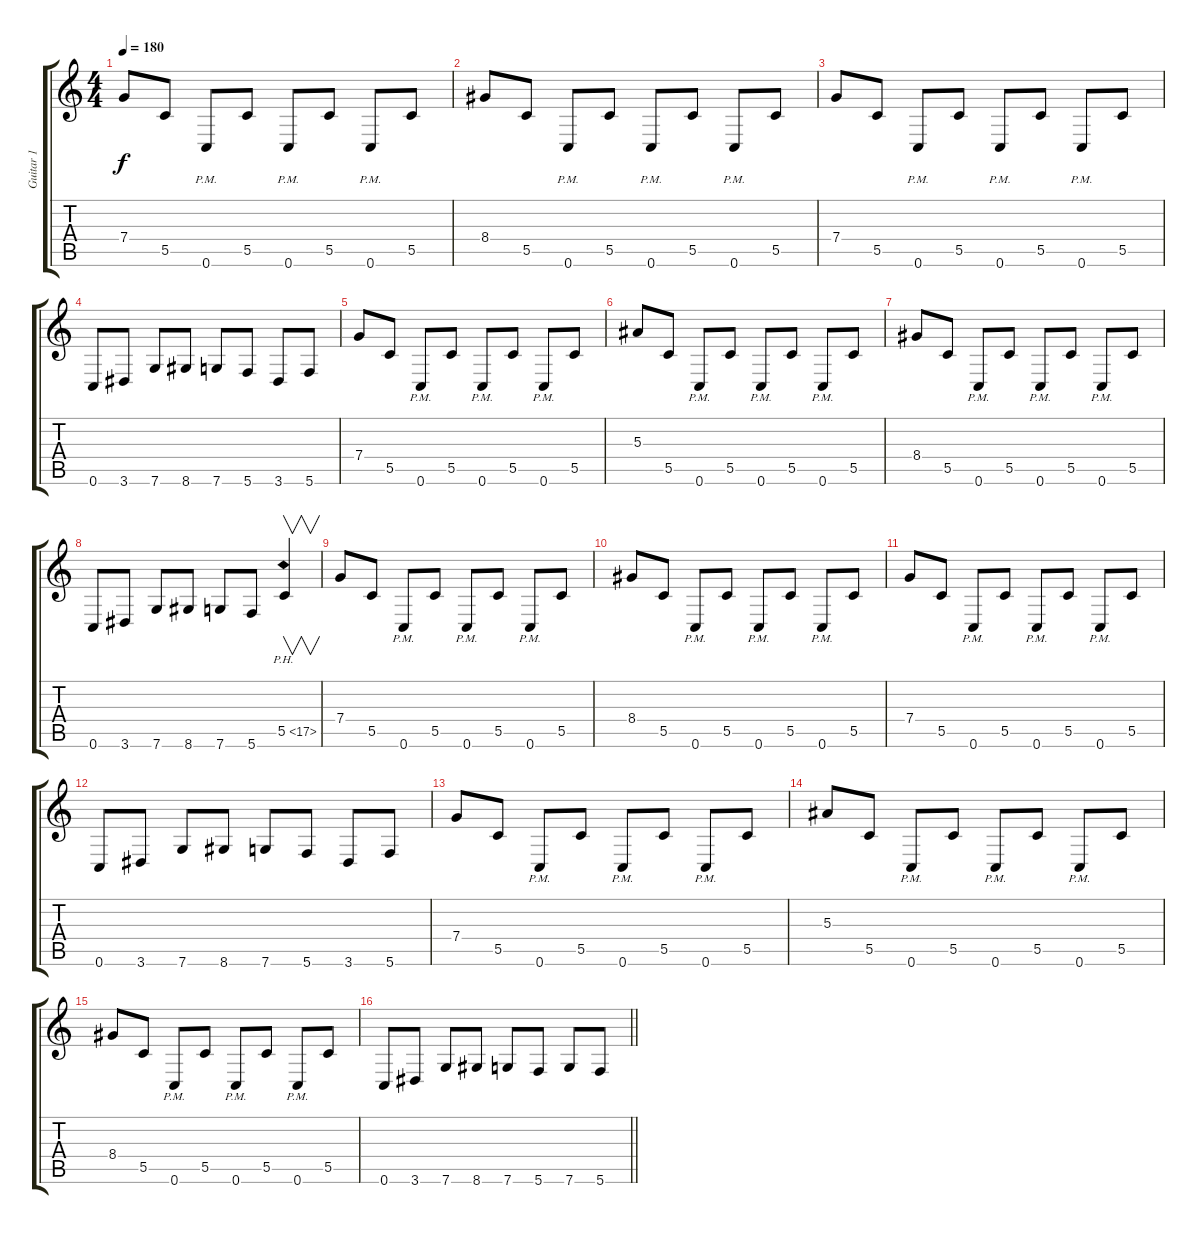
\track ("Guitar 1" "Guitar 1") {instrument distortionguitar}
\staff {score tabs}
\tuning (D4 A3 F3 C3 G2 C2) {hide}
\ts (4 4)
\tempo 180
\clef g2
\ks c
7.4.8{dy f instrument distortionguitar} 5.5.8 0.6{pm}.8 5.5.8 0.6{pm}.8 5.5.8 0.6{pm}.8 5.5.8 |
8.4.8 5.5.8 0.6{pm}.8 5.5.8 0.6{pm}.8 5.5.8 0.6{pm}.8 5.5.8 |
7.4.8 5.5.8 0.6{pm}.8 5.5.8 0.6{pm}.8 5.5.8 0.6{pm}.8 5.5.8 |
0.6.8 3.6.8 7.6.8 8.6.8 7.6.8 5.6.8 3.6.8 5.6.8 |
7.4.8 5.5.8 0.6{pm}.8 5.5.8 0.6{pm}.8 5.5.8 0.6{pm}.8 5.5.8 |
5.3.8 5.5.8 0.6{pm}.8 5.5.8 0.6{pm}.8 5.5.8 0.6{pm}.8 5.5.8 |
8.4.8 5.5.8 0.6{pm}.8 5.5.8 0.6{pm}.8 5.5.8 0.6{pm}.8 5.5.8 |
0.6.8 3.6.8 7.6.8 8.6.8 7.6.8 5.6.8 5.5{ph 12}.4{v} |
7.4.8 5.5.8 0.6{pm}.8 5.5.8 0.6{pm}.8 5.5.8 0.6{pm}.8 5.5.8 |
8.4.8 5.5.8 0.6{pm}.8 5.5.8 0.6{pm}.8 5.5.8 0.6{pm}.8 5.5.8 |
7.4.8 5.5.8 0.6{pm}.8 5.5.8 0.6{pm}.8 5.5.8 0.6{pm}.8 5.5.8 |
0.6.8 3.6.8 7.6.8 8.6.8 7.6.8 5.6.8 3.6.8 5.6.8 |
7.4.8 5.5.8 0.6{pm}.8 5.5.8 0.6{pm}.8 5.5.8 0.6{pm}.8 5.5.8 |
5.3.8 5.5.8 0.6{pm}.8 5.5.8 0.6{pm}.8 5.5.8 0.6{pm}.8 5.5.8 |
8.4.8 5.5.8 0.6{pm}.8 5.5.8 0.6{pm}.8 5.5.8 0.6{pm}.8 5.5.8 |
\barLineRight lightlight
0.6.8 3.6.8 7.6.8 8.6.8 7.6.8 5.6.8 7.6.8 5.6.8
